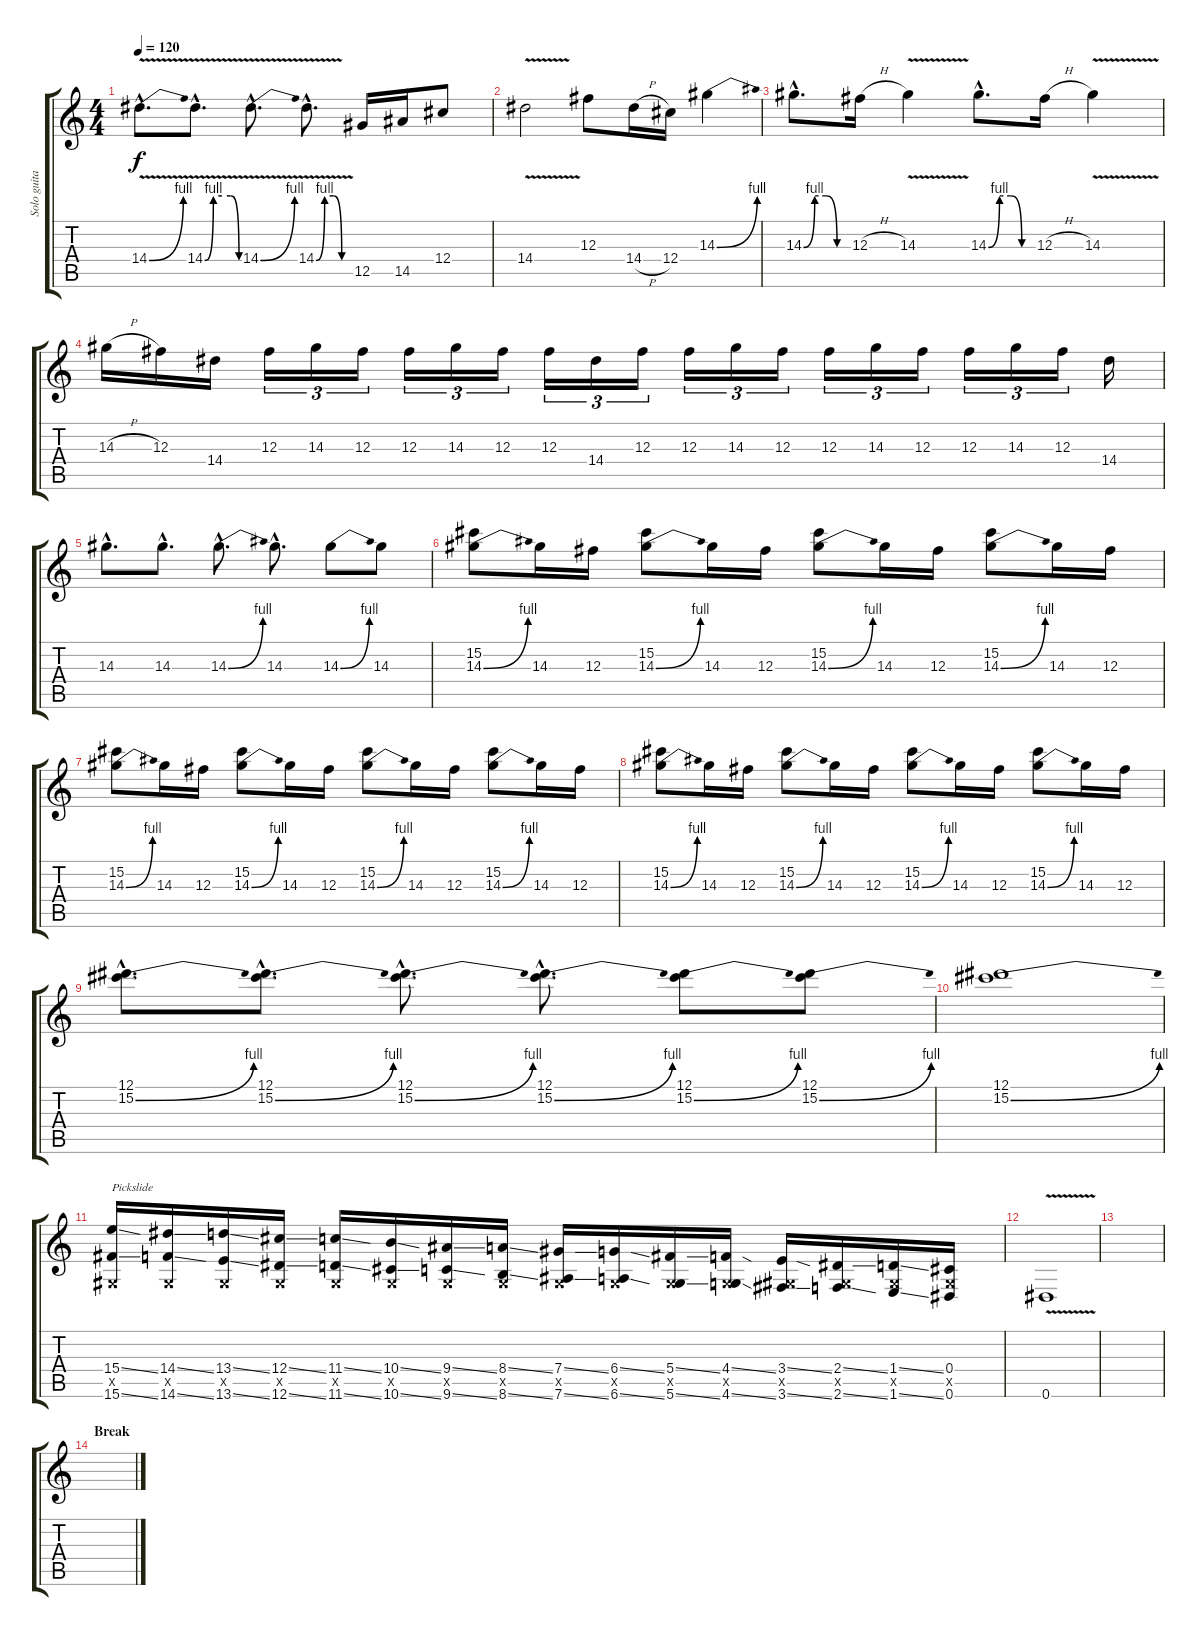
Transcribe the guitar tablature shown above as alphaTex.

\track ("Solo guitar" "Solo guita") {instrument distortionguitar}
\staff {score tabs}
\tuning (Eb4 Bb3 Gb3 Db3 Ab2 Eb2) {hide}
\ts (4 4)
\tempo 120
\clef g2
\ks c
14.4{be (bend 0 0 60 4) v hac}.8{d dy f} 14.4{be (custom 0 0 15 4 30 4 45 4 60 0) v hac}.8{d} 14.4{be (bend 0 0 60 4) v hac}.8{d} 14.4{be (custom 0 0 15 4 30 4 45 0 60 0) v hac}.8{d} 12.5.16 14.5.16 12.4.8 |
14.4{v}.2 12.3.8 14.4{h}.16 12.4.16 14.3{be (bend 0 0 60 4)}.4 |
14.3{be (custom 0 0 15 4 30 4 45 0 60 0) hac}.8{d} 12.3{h}.16 14.3{v}.4 14.3{be (custom 0 0 15 4 30 4 45 0 60 0) hac}.8{d} 12.3{h}.16 14.3{v}.4 |
14.3{h}.16 12.3.16 14.4.16 12.3.16{tu (3 2)} 14.3.16{tu (3 2)} 12.3.16{tu (3 2)} 12.3.16{tu (3 2)} 14.3.16{tu (3 2)} 12.3.16{tu (3 2)} 12.3.16{tu (3 2)} 14.4.16{tu (3 2)} 12.3.16{tu (3 2)} 12.3.16{tu (3 2)} 14.3.16{tu (3 2)} 12.3.16{tu (3 2)} 12.3.16{tu (3 2)} 14.3.16{tu (3 2)} 12.3.16{tu (3 2)} 12.3.16{tu (3 2)} 14.3.16{tu (3 2)} 12.3.16{tu (3 2)} 14.4.16 |
14.3{hac}.8{d} 14.3{hac}.8{d} 14.3{be (bend 0 0 60 4) hac}.8{d} 14.3{hac}.8{d} 14.3{be (bend 0 0 60 4)}.8 14.3.8 |
(15.2 14.3{be (bend 0 0 60 4)}).8 14.3.16 12.3.16 (15.2 14.3{be (bend 0 0 60 4)}).8 14.3.16 12.3.16 (15.2 14.3{be (bend 0 0 60 4)}).8 14.3.16 12.3.16 (15.2 14.3{be (bend 0 0 60 4)}).8 14.3.16 12.3.16 |
(15.2 14.3{be (bend 0 0 60 4)}).8 14.3.16 12.3.16 (15.2 14.3{be (bend 0 0 60 4)}).8 14.3.16 12.3.16 (15.2 14.3{be (bend 0 0 60 4)}).8 14.3.16 12.3.16 (15.2 14.3{be (bend 0 0 60 4)}).8 14.3.16 12.3.16 |
(15.2 14.3{be (bend 0 0 60 4)}).8 14.3.16 12.3.16 (15.2 14.3{be (bend 0 0 60 4)}).8 14.3.16 12.3.16 (15.2 14.3{be (bend 0 0 60 4)}).8 14.3.16 12.3.16 (15.2 14.3{be (bend 0 0 60 4)}).8 14.3.16 12.3.16 |
(12.1{hac} 15.2{be (bend 0 0 60 4) hac}).8{d} (12.1{hac} 15.2{be (bend 0 0 60 4) hac}).8{d} (12.1{hac} 15.2{be (bend 0 0 60 4) hac}).8{d} (12.1{hac} 15.2{be (bend 0 0 60 4) hac}).8{d} (12.1 15.2{be (bend 0 0 60 4)}).8 (12.1 15.2{be (bend 0 0 60 4)}).8 |
(12.1 15.2{be (bend 0 0 60 4)}).1 |
(15.4{ss} 0.5{x} 15.6{ss}).16{txt "Pickslide" instrument guitarfretnoise} (14.4{ss} 0.5{x} 14.6{ss}).16 (13.4{ss} 0.5{x} 13.6{ss}).16 (12.4{ss} 0.5{x} 12.6{ss}).16 (11.4{ss} 0.5{x} 11.6{ss}).16 (10.4{ss} 0.5{x} 10.6{ss}).16 (9.4{ss} 0.5{x} 9.6{ss}).16 (8.4{ss} 0.5{x} 8.6{ss}).16 (7.4{ss} 0.5{x} 7.6{ss}).16 (6.4{ss} 0.5{x} 6.6{ss}).16 (5.4{ss} 0.5{x} 5.6{ss}).16 (4.4{ss} 0.5{x} 4.6{ss}).16 (3.4{ss} 0.5{x} 3.6{ss}).16 (2.4{ss} 0.5{x} 2.6{ss}).16 (1.4{ss} 0.5{x} 1.6{ss}).16 (0.4 0.5{x} 0.6).16 |
0.6{v}.1{instrument distortionguitar} |
|
\section ("" "Break")
